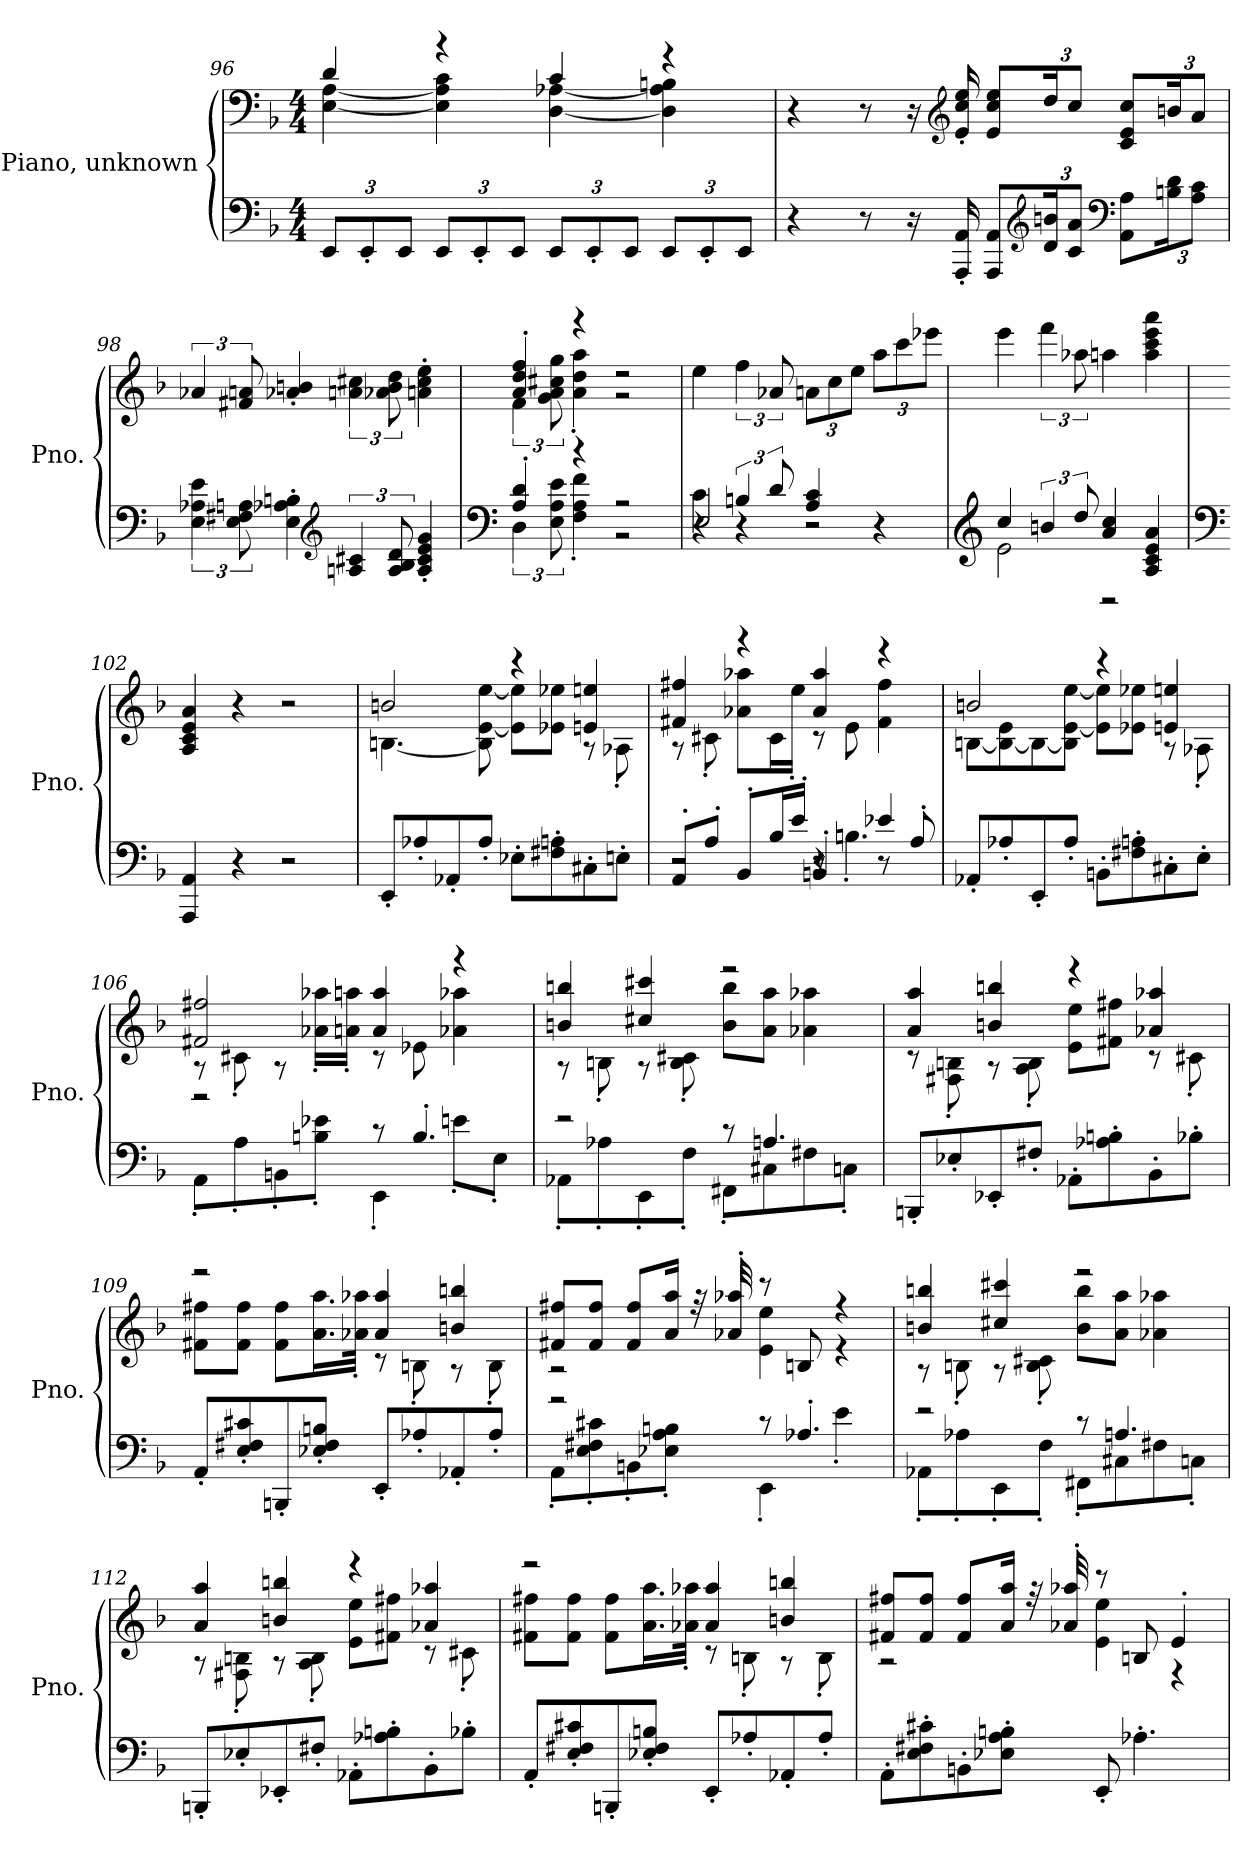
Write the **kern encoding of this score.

**kern	**kern
*part1	*part1
*staff2	*staff1
*I"Piano, unknown	*
*I'Pno.	*
!!LO:LB:g=z
*clefF4	*clefF4
*k[b-]	*k[b-]
*M4/4	*M4/4
*Xbrackettup	*
=96	=96
*	*^
12EE/L	4d/	[4E\ [4A\
12EE'/	.	.
12EE/J	.	.
12EE/L	4r	4E\] 4A\] 4c\
12EE'/	.	.
12EE/J	.	.
12EE/L	4c/	[4D\ [4A-X\
12EE'/	.	.
12EE/J	.	.
12EE/L	4r	4D\] 4A-\] 4Bn\
12EE'/	.	.
12EE/J	.	.
*	*v	*v
=97	=97
4r	4r
8r	8r
16r	16r
*	*clefG2
16AAA/' 16AA/'	16e/' 16cc/' 16ee/'
8AAA/ 8AA/L	8e/ 8cc/ 8ee/L
*clefG2	*
*	*Xbrackettup
24d/ 24bn/K	24dd/K
12c/ 12a/J	12cc/J
*clefF4	*
8AA\ 8A\L	8c/ 8e/ 8cc/L
24Bn\ 24d\K	24bn/K
12A\ 12c\J	12a/J
!!LO:LB:g=z
=98	=98
*brackettup	*brackettup
6E\ 6A-X\ 6e\	6a-X/
12E\ 12F#X\ 12An\	12f#X/ 12an/
4E\' 4A-X\' 4Bn\'	4a-X/' 4bn/'
*clefG2	*
6An/ 6c#X/	6an\ 6cc#X\
12A/ 12B/ 12d/	12a-X\ 12b\ 12dd\
4A/' 4c#/' 4e/' 4g/'	4an\' 4cc#\' 4ee\'
=99	=99
*clefF4	*
*^	*^
4A/' 4d/'	6D\	4a/' 4dd/' 4ff/'	6f\
.	12E\ 12A\ 12e\	.	12g\ 12a\ 12cc#X\ 12gg\
4r	4F\' 4A\' 4f\'	4r	4a\' 4dd\' 4aa\'
2r	2r	2r	2r
*	*	*v	*v
=100	=100	=100
*	*^	*
4r	4c\	2E/	4ee\
6Bn/	4r	.	6ff\
12d/	.	.	12a-X/
*	*	*	*Xbrackettup
4A/ 4c/	2r	2r	12an\L
.	.	.	12cc\
.	.	.	12ee\J
4r	.	.	12aa\L
.	.	.	12ccc\
.	.	.	12eee-X\J
*v	*v	*v	*
!!LO:LB:g=z
=101	=101
*clefG2	*
*^	*
4cc/	2e\	4eee\
*	*	*brackettup
6bn/	.	6fff\
12dd/	.	12aa-X\
4a/ 4cc/	2r	4aan\
4A/ 4c/ 4e/ 4a/	.	4aa\ 4ccc\ 4eee\ 4aaa\
*v	*v	*
=102	=102
*clefF4	*
4AAA/ 4AA/	4A/ 4c/ 4e/ 4a/
4r	4r
2r	2r
=103	=103
*	*^
8EE'/L	2bn/	[4.Bn\
8A-X'/	.	.
8AA-X'/	.	.
8A-'/J	.	8B\] [8e\ [8ee\
8E-X'\L	4r	8e\] 8ee\]L
8F#X\' 8An\'	.	8e-X\ 8ee-X\J
8C#X'\	4en/ 4een/	8r
8En'\J	.	8A-X'\
=104	=104	=104
*^	*	*
*	*^	*	*
2r	2r	8AA'/L	4f#X/ 4ff#X/	8r
.	.	8A'/J	.	8c#X'\
.	.	8BB-'/L	4r	8a-X\ 8aa-X\L
.	.	16B-/L	.	16c#\L
.	.	16e'/JJ	.	16ee'\JJ
4r	8r	4BBn'/	4a-/ 4aa-/	8r
.	4.Bn'\	.	.	8e\
4e-X/	.	8r	4r	4f#\ 4ff#\
.	.	8A'/	.	.
*v	*v	*v	*	*
!!LO:LB:g=z	!!
=105	=105	=105
8AA-X'/L	2bn/	[8Bn\L
8A-X'/	.	8B\_ 8e\
8EE'/	.	8B\_
8A-'/J	.	8B\] [8e\ [8ee\J
8BBn'\L	4r	8e\] 8ee\]L
8F#X\' 8An\'	.	8e-X\ 8ee-X\J
8C#X'\	4en/ 4een/	8r
8E'\J	.	8A-X'\
=106	=106	=106
*^	*	*
2r	8AA'\L	2f#X/ 2ff#X/	8r
.	8A'\	.	8c#X'\
.	8BBn'\	.	8r
.	8Bn\' 8e-X\'J	.	16a-X\' 16aa-X\'LL
.	.	.	16an\' 16aan\'JJ
8r	4EE'\	4a/ 4aa/	8r
4.B'/	.	.	8e-X\
.	8en'\L	4r	4a-X\ 4aa-X\
.	8E'\J	.	.
!!LO:LB:g=z	!!
=107	=107	=107	=107
2r	8AA-X'\L	4bn/ 4bbn/	8r
.	8A-X'\	.	8Bn'\
.	8EE'\	4cc#X/ 4ccc#X/	8r
.	8F'\J	.	8B\' 8c#X\'
8r	8FF#X'\L	2r	8b\ 8bb\L
4.An/	8C#X\	.	8a\ 8aa\J
.	8F#X\	.	4a-X\ 4aa-X\
.	8Cn'\J	.	.
*v	*v	*	*
=108	=108	=108
8BBBn'/L	4a/ 4aa/	8r
8E-X'/	.	8F#X\' 8Bn\'
8EE-X'/	4bn/ 4bbn/	8r
8F#X'/J	.	8A\' 8B\'
8AA-X'\L	4r	8e\ 8ee\L
8A-X\' 8Bn\'	.	8f#X\ 8ff#X\J
8BB-'\	4a-X/ 4aa-X/	8r
8B-X'\J	.	8c#X'\
!!LO:PB:g=z	!!
=109	=109	=109
8AA'/L	2r	8f#X\ 8ff#X\L
8E/' 8F#X/' 8c#X/'	.	8f#\ 8ff#\J
8BBBn'/	.	8f#\ 8ff#\L
8E-X/' 8F#/' 8Bn/'J	.	16.a\ 16.aa\L
.	.	32a-X\' 32aa-X\'JJk
8EE'/L	4a-/ 4aa-/	8r
8A-X'/	.	8Bn'\
8AA-X'/	4bn/ 4bbn/	8r
8A-'/J	.	8B'\
=110	=110	=110
*^	*	*
2r	8AA'\L	8f#X/ 8ff#X/L	2r
.	8E\' 8F#X\' 8c#X\'	8f#/ 8ff#/J	.
.	8BBn'\	8f#/ 8ff#/L	.
.	8E-X\' 8A\' 8Bn\'J	16a/ 16aa/Jk	.
.	.	32r	.
.	.	32a-X/' 32aa-X/'	.
8r	4EE'\	8r	4e\ 4ee\
4.A-X'/	.	8Bn/	.
.	4e'\	4r	4r
!!LO:LB:g=z	!!
=111	=111	=111	=111
2r	8AA-X'\L	4bn/ 4bbn/	8r
.	8A-X'\	.	8Bn'\
.	8EE'\	4cc#X/ 4ccc#X/	8r
.	8F'\J	.	8B\' 8c#X\'
8r	8FF#X'\L	2r	8b\ 8bb\L
4.An/	8C#X\	.	8a\ 8aa\J
.	8F#X\	.	4a-X\ 4aa-X\
.	8Cn'\J	.	.
*v	*v	*	*
=112	=112	=112
8BBBn'/L	4a/ 4aa/	8r
8E-X'/	.	8F#X\' 8Bn\'
8EE-X'/	4bn/ 4bbn/	8r
8F#X'/J	.	8A\' 8B\'
8AA-X'\L	4r	8e\ 8ee\L
8A-X\' 8Bn\'	.	8f#X\ 8ff#X\J
8BB-'\	4a-X/ 4aa-X/	8r
8B-X'\J	.	8c#X'\
!!LO:LB:g=z	!!
=113	=113	=113
8AA'/L	2r	8f#X\ 8ff#X\L
8E/' 8F#X/' 8c#X/'	.	8f#\ 8ff#\J
8BBBn'/	.	8f#\ 8ff#\L
8E-X/' 8F#/' 8Bn/'J	.	16.a\ 16.aa\L
.	.	32a-X\' 32aa-X\'JJk
8EE'/L	4a-/ 4aa-/	8r
8A-X'/	.	8Bn'\
8AA-X'/	4bn/ 4bbn/	8r
8A-'/J	.	8B'\
=114	=114	=114
8AA'\L	8f#X/ 8ff#X/L	2r
8E\' 8F#X\' 8c#X\'	8f#/ 8ff#/J	.
8BBn'\	8f#/ 8ff#/L	.
8E-X\' 8A\' 8Bn\'J	16a/ 16aa/Jk	.
.	32r	.
.	32a-X/' 32aa-X/'	.
8EE'/	8r	4e\ 4ee\
4.A-X'\	8Bn/	.
.	4e'/	4r
*	*v	*v
=	=
*-	*-
